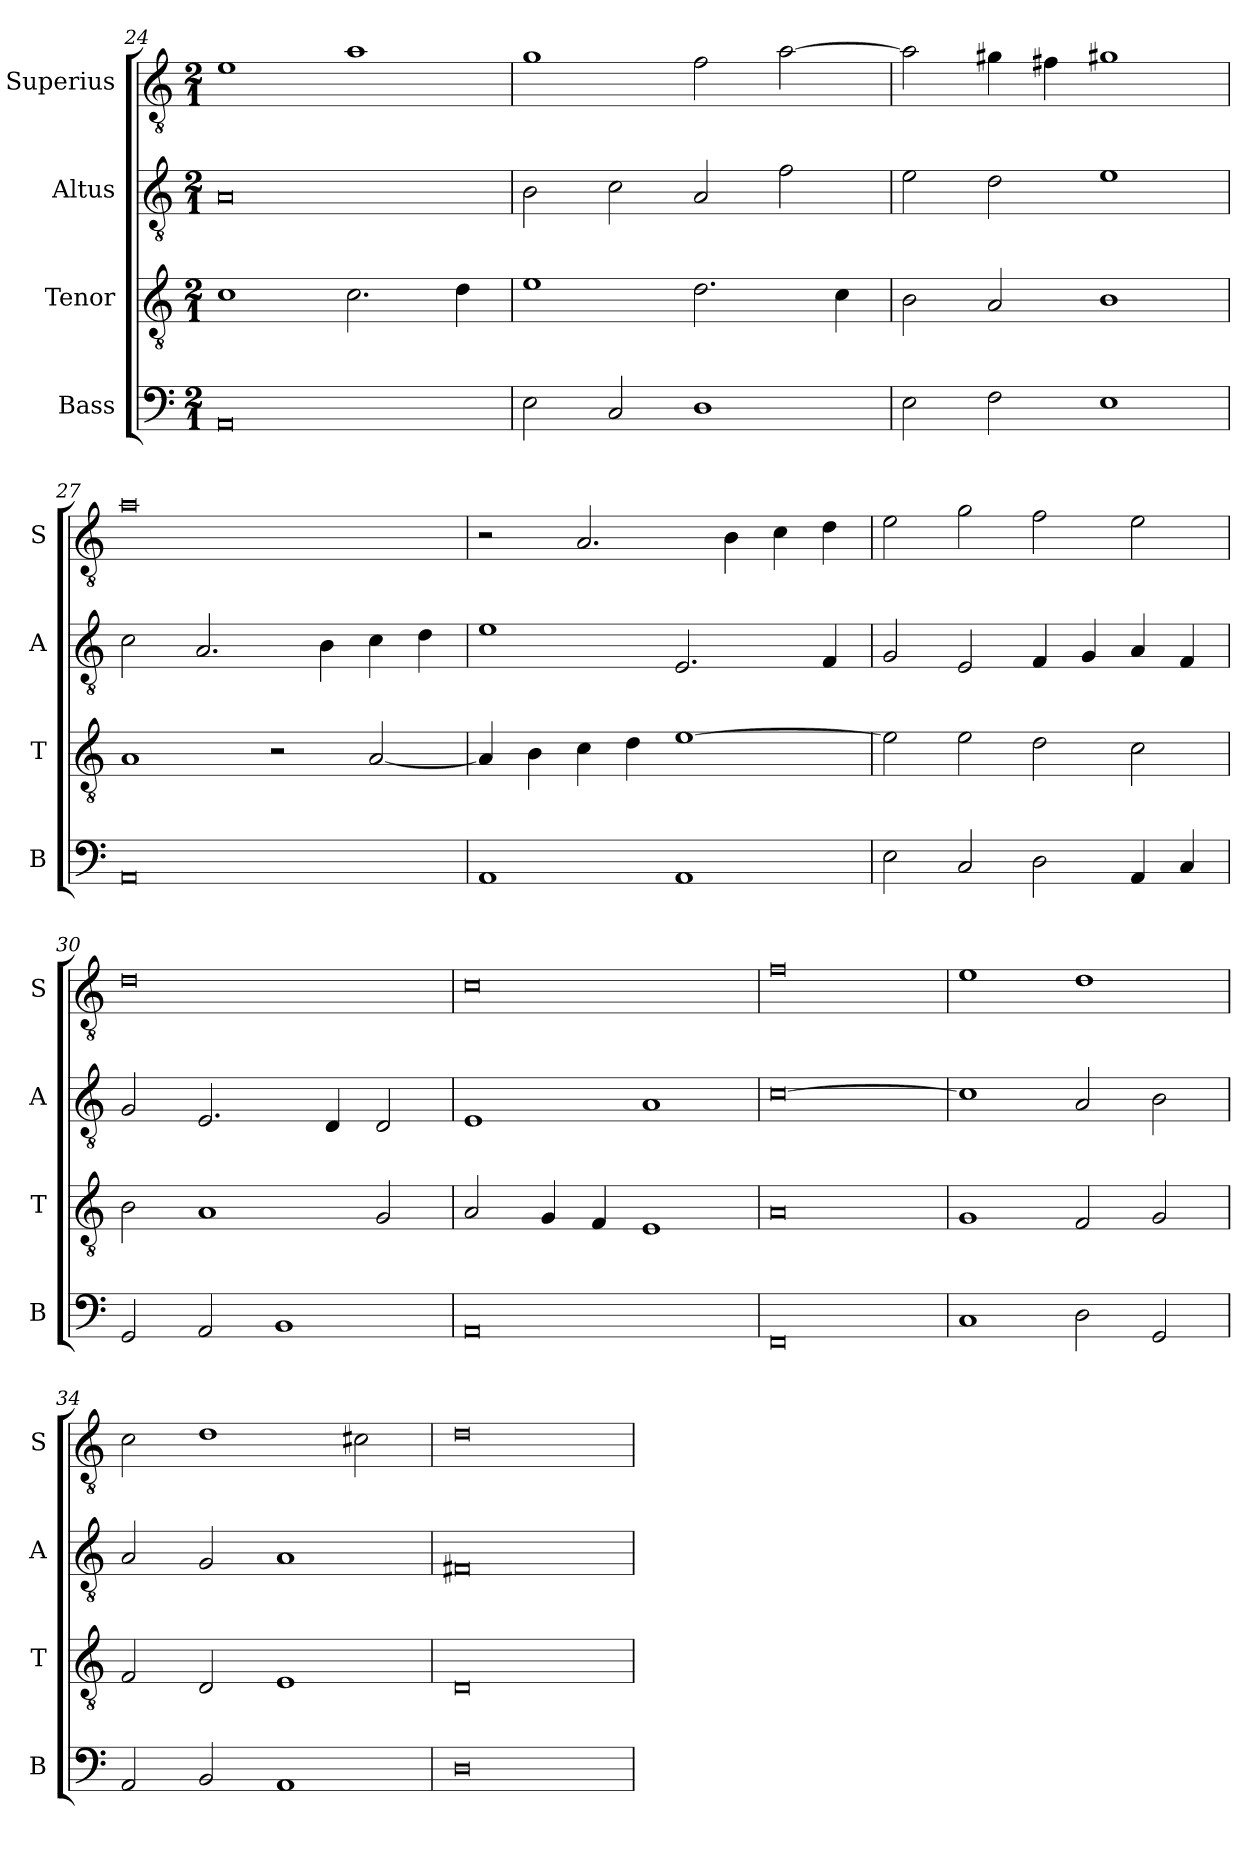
**kern	**kern	**kern	**kern
*part4	*part3	*part2	*part1
*staff4	*staff3	*staff2	*staff1
*I"Bass	*I"Tenor	*I"Altus	*I"Superius
*I'B	*I'T	*I'A	*I'S
*clefF4	*clefGv2	*clefGv2	*clefGv2
*k[]	*k[]	*k[]	*k[]
*C:	*C:	*C:	*C:
*M2/1	*M2/1	*M2/1	*M2/1
=24	=24	=24	=24
0AA	1c	0A	1e
.	2.c	.	1a
.	4d	.	.
=25	=25	=25	=25
2E	1e	2B	1g
2C	.	2c	.
1D	2.d	2A	2f
.	.	2f	[2a
.	4c	.	.
=26	=26	=26	=26
2E	2B	2e	2a]
2F	2A	2d	4g#X
.	.	.	4f#X
1E	1B	1e	1g#X
=27	=27	=27	=27
0AA	1A	2c	0a
.	.	2.A	.
.	2r	.	.
.	.	4B	.
.	[2A	4c	.
.	.	4d	.
=28	=28	=28	=28
1AA	4A]	1e	2r
.	4B	.	.
.	4c	.	2.A
.	4d	.	.
1AA	[1e	2.E	.
.	.	.	4B
.	.	.	4c
.	.	4F	4d
=29	=29	=29	=29
2E	2e]	2G	2e
2C	2e	2E	2g
2D	2d	4F	2f
.	.	4G	.
4AA	2c	4A	2e
4C	.	4F	.
=30	=30	=30	=30
2GG	2B	2G	0d
2AA	1A	2.E	.
1BB	.	.	.
.	.	4D	.
.	2G	2D	.
=31	=31	=31	=31
0AA	2A	1E	0c
.	4G	.	.
.	4F	.	.
.	1E	1A	.
=32	=32	=32	=32
0FF	0A	[0c	0f
=33	=33	=33	=33
1C	1G	1c]	1e
2D	2F	2A	1d
2GG	2G	2B	.
=34	=34	=34	=34
2AA	2F	2A	2c
2BB	2D	2G	1d
1AA	1E	1A	.
.	.	.	2c#X
=35	=35	=35	=35
0D	0D	0F#X	0d
=	=	=	=
*-	*-	*-	*-
